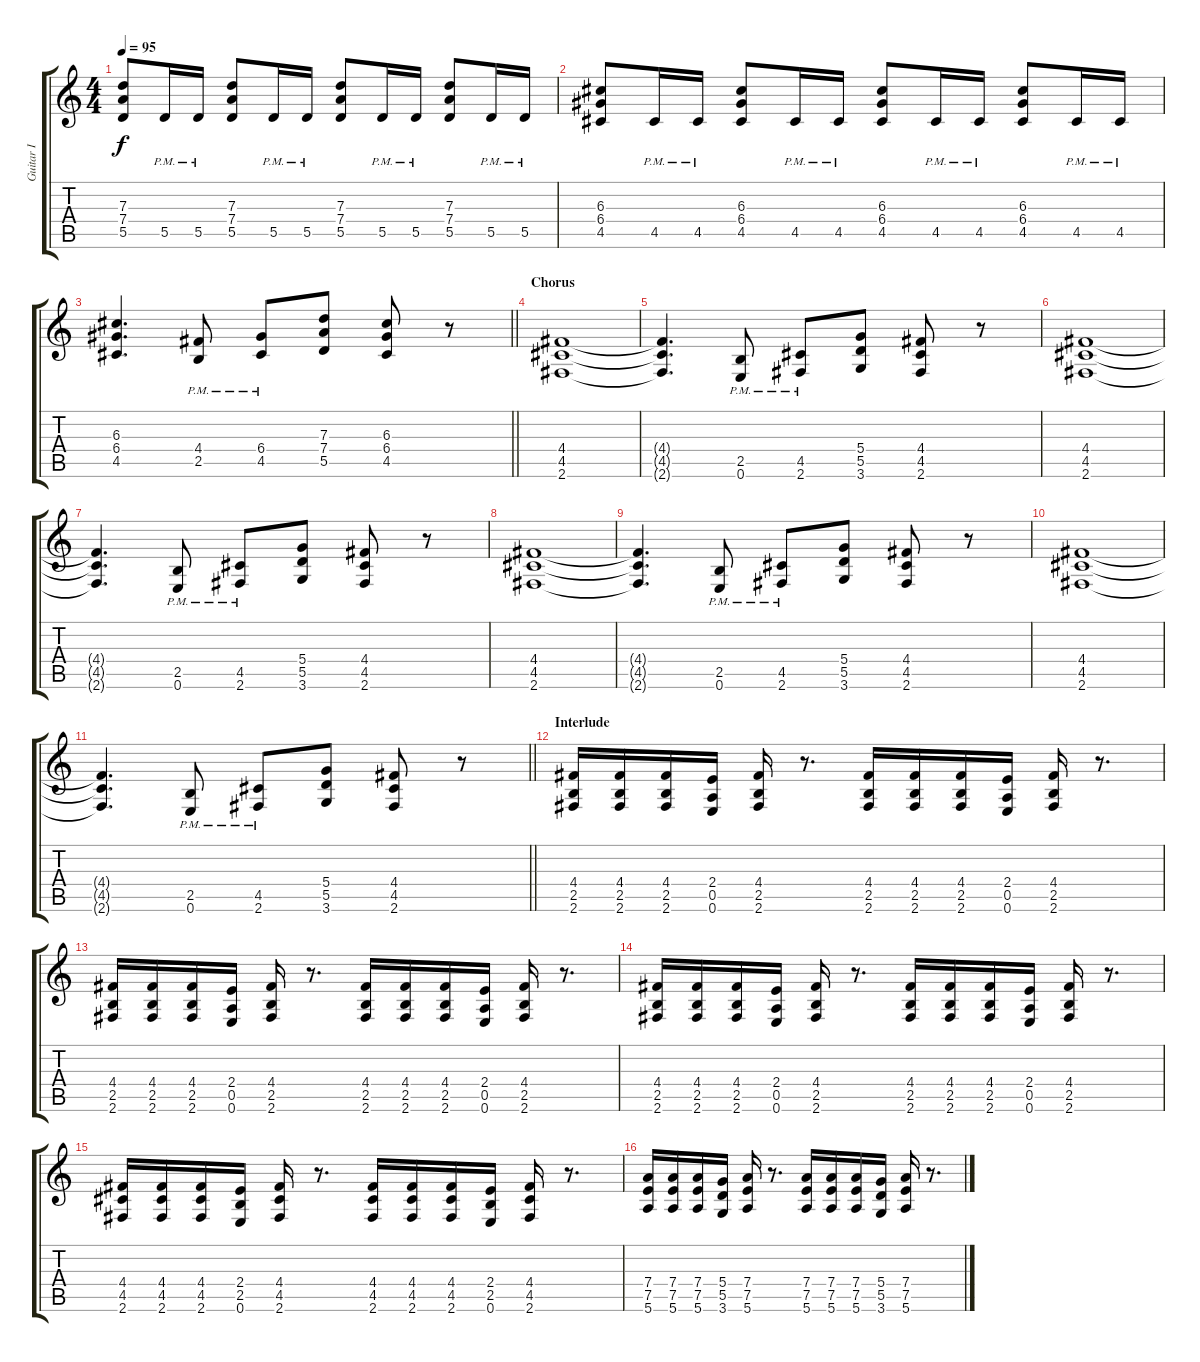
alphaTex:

\track ("Guitar I" "Guitar I") {instrument overdrivenguitar}
\staff {score tabs}
\tuning (E4 B3 G3 D3 A2 E2) {hide}
\ts (4 4)
\tempo 95
\clef g2
\ks c
(7.3 7.4 5.5).8{dy f} 5.5{pm}.16 5.5{pm}.16 (7.3 7.4 5.5).8 5.5{pm}.16 5.5{pm}.16 (7.3 7.4 5.5).8 5.5{pm}.16 5.5{pm}.16 (7.3 7.4 5.5).8 5.5{pm}.16 5.5{pm}.16 |
(6.3 6.4 4.5).8 4.5{pm}.16 4.5{pm}.16 (6.3 6.4 4.5).8 4.5{pm}.16 4.5{pm}.16 (6.3 6.4 4.5).8 4.5{pm}.16 4.5{pm}.16 (6.3 6.4 4.5).8 4.5{pm}.16 4.5{pm}.16 |
\barLineRight lightlight
(6.3 6.4 4.5).4{d} (4.4{pm} 2.5{pm}).8 (6.4{pm} 4.5{pm}).8 (7.3 7.4 5.5).8 (6.3 6.4 4.5).8 r.8 |
\section ("" "Chorus")
(4.4 4.5 2.6).1 |
(4.4{t} 4.5{t} 2.6{t}).4{d} (2.5{pm} 0.6{pm}).8 (4.5{pm} 2.6{pm}).8 (5.4 5.5 3.6).8 (4.4 4.5 2.6).8 r.8 |
(4.4 4.5 2.6).1 |
(4.4{t} 4.5{t} 2.6{t}).4{d} (2.5{pm} 0.6{pm}).8 (4.5{pm} 2.6{pm}).8 (5.4 5.5 3.6).8 (4.4 4.5 2.6).8 r.8 |
(4.4 4.5 2.6).1 |
(4.4{t} 4.5{t} 2.6{t}).4{d} (2.5{pm} 0.6{pm}).8 (4.5{pm} 2.6{pm}).8 (5.4 5.5 3.6).8 (4.4 4.5 2.6).8 r.8 |
(4.4 4.5 2.6).1 |
\barLineRight lightlight
(4.4{t} 4.5{t} 2.6{t}).4{d} (2.5{pm} 0.6{pm}).8 (4.5{pm} 2.6{pm}).8 (5.4 5.5 3.6).8 (4.4 4.5 2.6).8 r.8 |
\section ("" "Interlude")
(4.4 2.5 2.6).16 (4.4 2.5 2.6).16 (4.4 2.5 2.6).16 (2.4 0.5 0.6).16 (4.4 2.5 2.6).16 r.8{d} (4.4 2.5 2.6).16 (4.4 2.5 2.6).16 (4.4 2.5 2.6).16 (2.4 0.5 0.6).16 (4.4 2.5 2.6).16 r.8{d} |
(4.4 2.5 2.6).16 (4.4 2.5 2.6).16 (4.4 2.5 2.6).16 (2.4 0.5 0.6).16 (4.4 2.5 2.6).16 r.8{d} (4.4 2.5 2.6).16 (4.4 2.5 2.6).16 (4.4 2.5 2.6).16 (2.4 0.5 0.6).16 (4.4 2.5 2.6).16 r.8{d} |
(4.4 2.5 2.6).16 (4.4 2.5 2.6).16 (4.4 2.5 2.6).16 (2.4 0.5 0.6).16 (4.4 2.5 2.6).16 r.8{d} (4.4 2.5 2.6).16 (4.4 2.5 2.6).16 (4.4 2.5 2.6).16 (2.4 0.5 0.6).16 (4.4 2.5 2.6).16 r.8{d} |
(4.4 4.5 2.6).16 (4.4 4.5 2.6).16 (4.4 4.5 2.6).16 (2.4 2.5 0.6).16 (4.4 4.5 2.6).16 r.8{d} (4.4 4.5 2.6).16 (4.4 4.5 2.6).16 (4.4 4.5 2.6).16 (2.4 2.5 0.6).16 (4.4 4.5 2.6).16 r.8{d} |
(7.4 7.5 5.6).16 (7.4 7.5 5.6).16 (7.4 7.5 5.6).16 (5.4 5.5 3.6).16 (7.4 7.5 5.6).16 r.8{d} (7.4 7.5 5.6).16 (7.4 7.5 5.6).16 (7.4 7.5 5.6).16 (5.4 5.5 3.6).16 (7.4 7.5 5.6).16 r.8{d}
